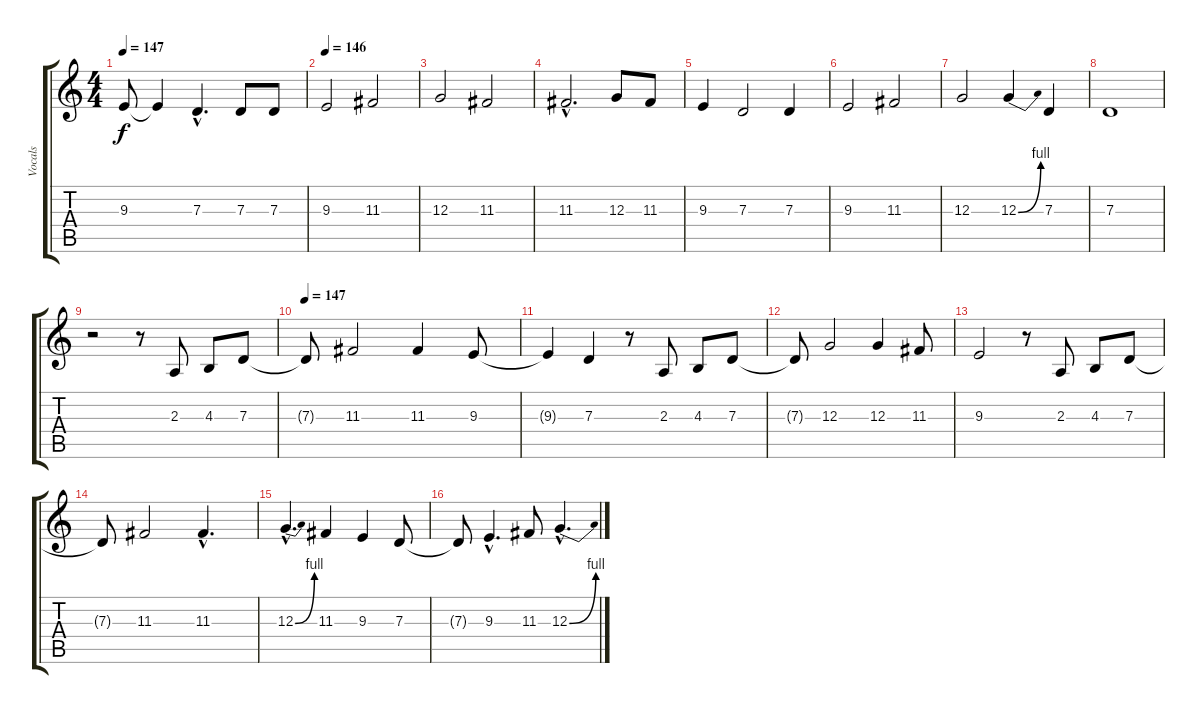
\track ("Vocals" "Vocals") {instrument lead2sawtooth}
\staff {score tabs}
\tuning (E4 B3 G3 D3 A2 E2) {hide}
\ts (4 4)
\tempo 147
\clef g2
\ks c
9.3.8{dy f} 9.3{t}.4 7.3{hac}.4{d} 7.3.8 7.3.8 |
\tempo 146
9.3.2 11.3.2 |
12.3.2 11.3.2 |
11.3{hac}.2{d} 12.3.8 11.3.8 |
9.3.4 7.3.2 7.3.4 |
9.3.2 11.3.2 |
12.3.2 12.3{be (bend 0 0 60 4)}.4 7.3.4 |
7.3.1 |
r.2 r.8 2.3.8 4.3.8 7.3.8 |
\tempo 147
7.3{t}.8 11.3.2 11.3.4 9.3.8 |
9.3{t}.4 7.3.4 r.8 2.3.8 4.3.8 7.3.8 |
7.3{t}.8 12.3.2 12.3.4 11.3.8 |
9.3.2 r.8 2.3.8 4.3.8 7.3.8 |
7.3{t}.8 11.3.2 11.3{hac}.4{d} |
12.3{be (bend 0 0 60 4) hac}.4{d} 11.3.4 9.3.4 7.3.8 |
7.3{t}.8 9.3{hac}.4{d} 11.3.8 12.3{be (bend 0 0 60 4) hac}.4{d}
